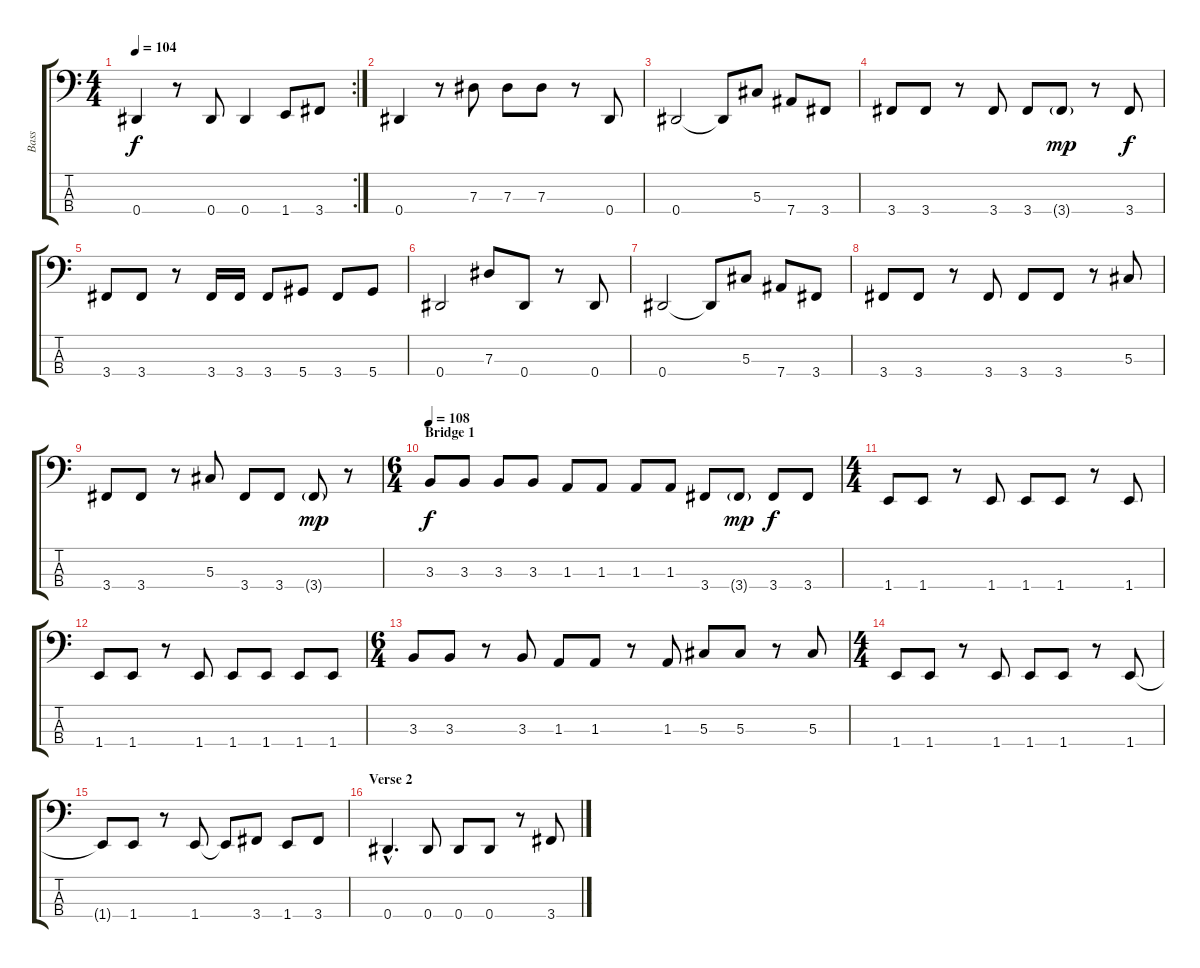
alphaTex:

\track ("Bass" "Bass") {instrument electricbassfinger}
\staff {score tabs}
\tuning (Gb2 Db2 Ab1 Eb1) {hide}
\rc 2
\ts (4 4)
\tempo 104
\clef f4
\ks c
0.4.4{dy f} r.8 0.4.8 0.4.4 1.4.8 3.4.8 |
0.4.4 r.8 7.3.8 7.3.8 7.3.8 r.8 0.4.8 |
0.4.2 0.4{t}.8 5.3.8 7.4.8 3.4.8 |
3.4.8 3.4.8 r.8 3.4.8 3.4.8 3.4{g}.8{dy mp} r.8 3.4.8{dy f} |
3.4.8 3.4.8 r.8 3.4.16 3.4.16 3.4.8 5.4.8 3.4.8 5.4.8 |
0.4.2 7.3.8 0.4.8 r.8 0.4.8 |
0.4.2 0.4{t}.8 5.3.8 7.4.8 3.4.8 |
3.4.8 3.4.8 r.8 3.4.8 3.4.8 3.4.8 r.8 5.3.8 |
3.4.8 3.4.8 r.8 5.3.8 3.4.8 3.4.8 3.4{g}.8{dy mp} r.8 |
\ts (6 4)
\section ("" "Bridge 1")
\tempo 108
3.3.8{dy f} 3.3.8 3.3.8 3.3.8 1.3.8 1.3.8 1.3.8 1.3.8 3.4.8 3.4{g}.8{dy mp} 3.4.8{dy f} 3.4.8 |
\ts (4 4)
1.4.8 1.4.8 r.8 1.4.8 1.4.8 1.4.8 r.8 1.4.8 |
1.4.8 1.4.8 r.8 1.4.8 1.4.8 1.4.8 1.4.8 1.4.8 |
\ts (6 4)
3.3.8 3.3.8 r.8 3.3.8 1.3.8 1.3.8 r.8 1.3.8 5.3.8 5.3.8 r.8 5.3.8 |
\ts (4 4)
1.4.8 1.4.8 r.8 1.4.8 1.4.8 1.4.8 r.8 1.4.8 |
1.4{t}.8 1.4.8 r.8 1.4.8 1.4{t}.8 3.4.8 1.4.8 3.4.8 |
\section ("" "Verse 2")
0.4{hac}.4{d} 0.4.8 0.4.8 0.4.8 r.8 3.4.8
